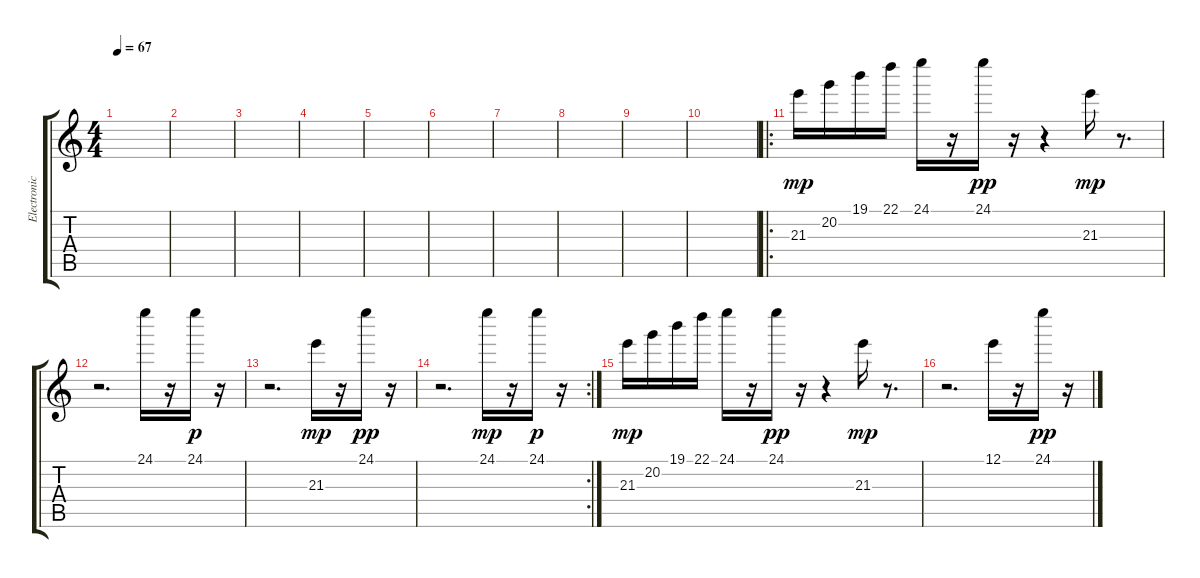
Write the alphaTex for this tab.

\track ("Electronica" "Electronic") {instrument electricguitarclean}
\staff {score tabs}
\tuning (E4 B3 G3 D3 A2 E2) {hide}
\ts (4 4)
\tempo 67
\clef g2
\ks c
|
|
|
|
|
|
|
|
|
|
\ro
21.3.16{dy mp} 20.2.16 19.1.16 22.1.16 24.1.16 r.16 24.1.16{dy pp} r.16 r.4 21.3.16{dy mp} r.8{d} |
r.2{d} 24.1.16 r.16 24.1.16{dy p} r.16 |
r.2{d} 21.3.16{dy mp} r.16 24.1.16{dy pp} r.16 |
\rc 2
r.2{d} 24.1.16{dy mp} r.16 24.1.16{dy p} r.16 |
21.3.16{dy mp} 20.2.16 19.1.16 22.1.16 24.1.16 r.16 24.1.16{dy pp} r.16 r.4 21.3.16{dy mp} r.8{d} |
r.2{d} 12.1.16 r.16 24.1.16{dy pp} r.16
